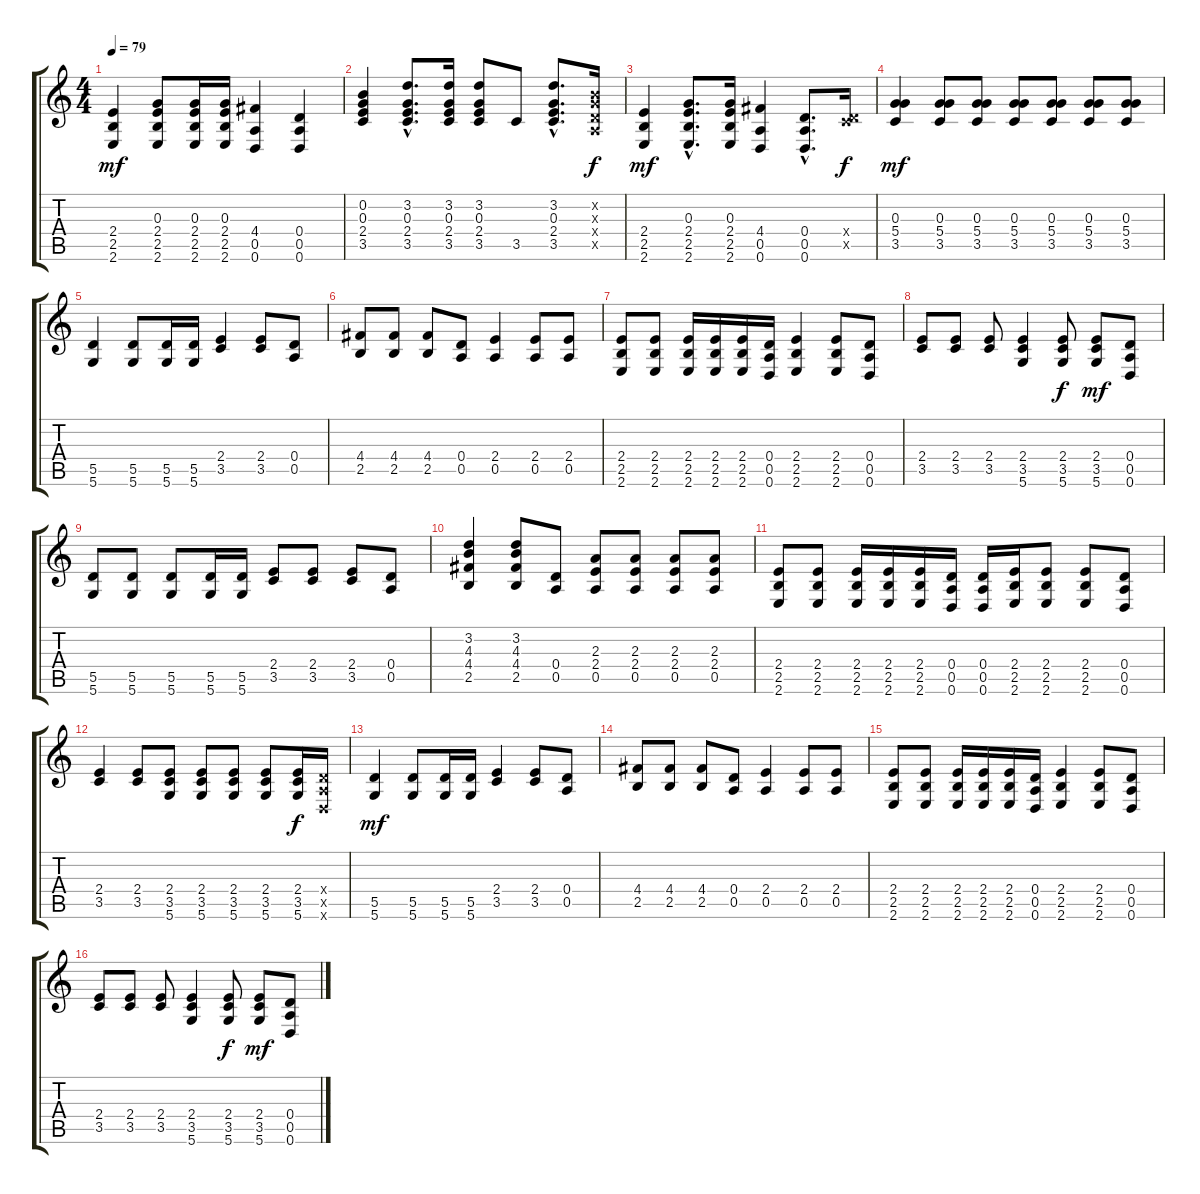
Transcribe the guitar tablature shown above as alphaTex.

\track "" {instrument distortionguitar}
\staff {score tabs}
\tuning (E4 B3 G3 D3 A2 D2) {hide}
\ts (4 4)
\tempo 79
\clef g2
\ks c
(2.4 2.5 2.6).4{dy mf} (0.3 2.4 2.5 2.6).8 (0.3 2.4 2.5 2.6).16 (0.3 2.4 2.5 2.6).16 (4.4 0.5 0.6).4 (0.4 0.5 0.6).4 |
(0.2 0.3 2.4 3.5).4 (3.2{hac} 0.3{hac} 2.4{hac} 3.5{hac}).8{d} (3.2 0.3 2.4 3.5).16 (3.2 0.3 2.4 3.5).8 3.5.8 (3.2{hac} 0.3{hac} 2.4{hac} 3.5{hac}).8{d} (0.2{x} 0.3{x} 0.4{x} 0.5{x}).16{dy f} |
(2.4 2.5 2.6).4{dy mf} (0.3{hac} 2.4{hac} 2.5{hac} 2.6{hac}).8{d} (0.3 2.4 2.5 2.6).16 (4.4 0.5 0.6).4 (0.4{hac} 0.5{hac} 0.6{hac}).8{d} (0.4{x} 3.5{x}).16{dy f} |
(0.3 5.4 3.5).4{dy mf} (0.3 5.4 3.5).8 (0.3 5.4 3.5).8 (0.3 5.4 3.5).8 (0.3 5.4 3.5).8 (0.3 5.4 3.5).8 (0.3 5.4 3.5).8 |
(5.5 5.6).4 (5.5 5.6).8 (5.5 5.6).16 (5.5 5.6).16 (2.4 3.5).4 (2.4 3.5).8 (0.4 0.5).8 |
(4.4 2.5).8 (4.4 2.5).8 (4.4 2.5).8 (0.4 0.5).8 (2.4 0.5).4 (2.4 0.5).8 (2.4 0.5).8 |
(2.4 2.5 2.6).8 (2.4 2.5 2.6).8 (2.4 2.5 2.6).16 (2.4 2.5 2.6).16 (2.4 2.5 2.6).16 (0.4 0.5 0.6).16 (2.4 2.5 2.6).4 (2.4 2.5 2.6).8 (0.4 0.5 0.6).8 |
(2.4 3.5).8 (2.4 3.5).8 (2.4 3.5).8 (2.4 3.5 5.6).4 (2.4 3.5 5.6).8{dy f} (2.4 3.5 5.6).8{dy mf} (0.4 0.5 0.6).8 |
(5.5 5.6).8 (5.5 5.6).8 (5.5 5.6).8 (5.5 5.6).16 (5.5 5.6).16 (2.4 3.5).8 (2.4 3.5).8 (2.4 3.5).8 (0.4 0.5).8 |
(3.2 4.3 4.4 2.5).4 (3.2 4.3 4.4 2.5).8 (0.4 0.5).8 (2.3 2.4 0.5).8 (2.3 2.4 0.5).8 (2.3 2.4 0.5).8 (2.3 2.4 0.5).8 |
(2.4 2.5 2.6).8 (2.4 2.5 2.6).8 (2.4 2.5 2.6).16 (2.4 2.5 2.6).16 (2.4 2.5 2.6).16 (0.4 0.5 0.6).16 (0.4 0.5 0.6).16 (2.4 2.5 2.6).16 (2.4 2.5 2.6).8 (2.4 2.5 2.6).8 (0.4 0.5 0.6).8 |
(2.4 3.5).4 (2.4 3.5).8 (2.4 3.5 5.6).8 (2.4 3.5 5.6).8 (2.4 3.5 5.6).8 (2.4 3.5 5.6).8 (2.4 3.5 5.6).16{dy f} (0.4{x} 0.5{x} 0.6{x}).16 |
(5.5 5.6).4{dy mf} (5.5 5.6).8 (5.5 5.6).16 (5.5 5.6).16 (2.4 3.5).4 (2.4 3.5).8 (0.4 0.5).8 |
(4.4 2.5).8 (4.4 2.5).8 (4.4 2.5).8 (0.4 0.5).8 (2.4 0.5).4 (2.4 0.5).8 (2.4 0.5).8 |
(2.4 2.5 2.6).8 (2.4 2.5 2.6).8 (2.4 2.5 2.6).16 (2.4 2.5 2.6).16 (2.4 2.5 2.6).16 (0.4 0.5 0.6).16 (2.4 2.5 2.6).4 (2.4 2.5 2.6).8 (0.4 0.5 0.6).8 |
(2.4 3.5).8 (2.4 3.5).8 (2.4 3.5).8 (2.4 3.5 5.6).4 (2.4 3.5 5.6).8{dy f} (2.4 3.5 5.6).8{dy mf} (0.4 0.5 0.6).8
